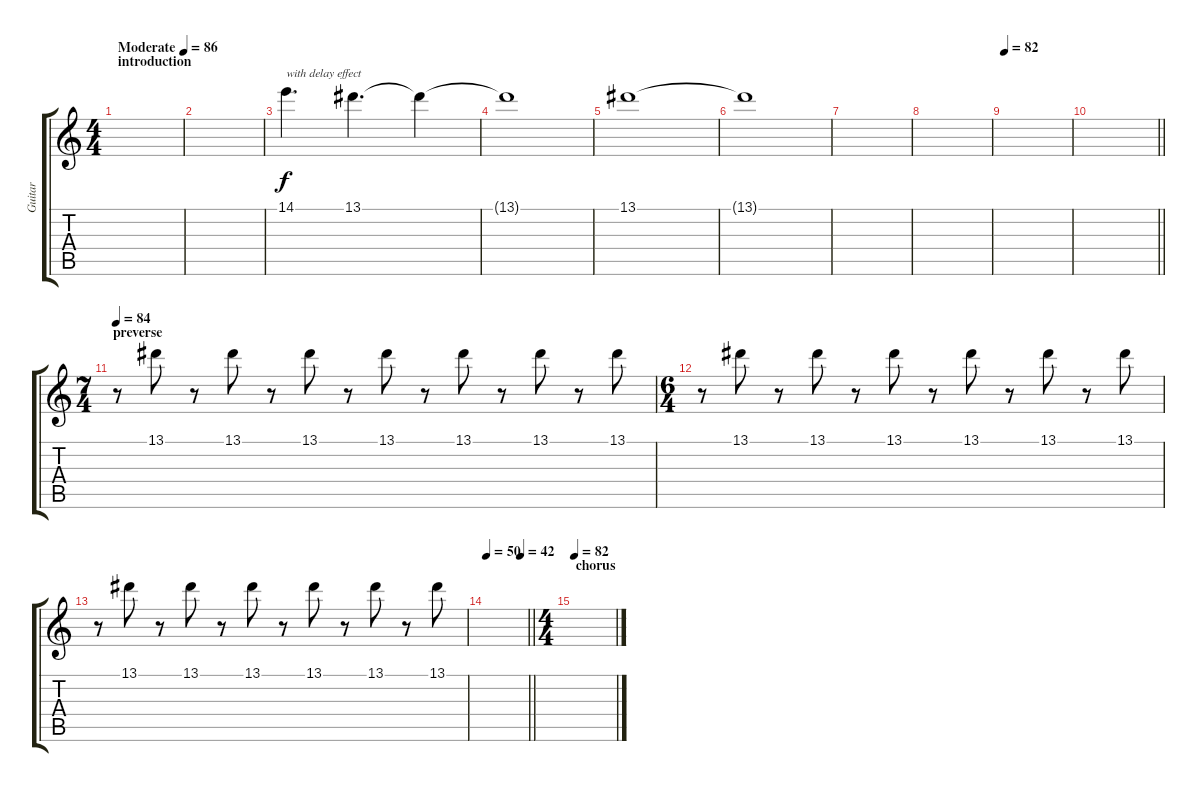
\track ("Guitar" "Guitar") {instrument electricguitarjazz}
\staff {score tabs}
\tuning (D4 A3 F3 C3 G2 C2) {hide}
\ts (4 4)
\section ("" "introduction")
\tempo (86 "Moderate")
\clef g2
\ks c
|
|
14.1.4{d txt "with delay effect"} 13.1.4{d} 13.1{t}.4 |
13.1{t}.1 |
13.1.1 |
13.1{t}.1 |
|
|
\tempo 82
|
\barLineRight lightlight
|
\ts (7 4)
\section ("" "preverse")
\tempo 84
r.8{volume 5} 13.1.8 r.8 13.1.8 r.8 13.1.8 r.8 13.1.8 r.8 13.1.8 r.8 13.1.8 r.8 13.1.8 |
\ts (6 4)
r.8 13.1.8 r.8 13.1.8 r.8 13.1.8 r.8 13.1.8 r.8 13.1.8 r.8 13.1.8 |
r.8 13.1.8 r.8 13.1.8 r.8 13.1.8 r.8 13.1.8 r.8 13.1.8 r.8 13.1.8 |
\tempo 50
\tempo (42 0.8333333333333334)
\barLineRight lightlight
|
\ts (4 4)
\section ("" "chorus")
\tempo 82
